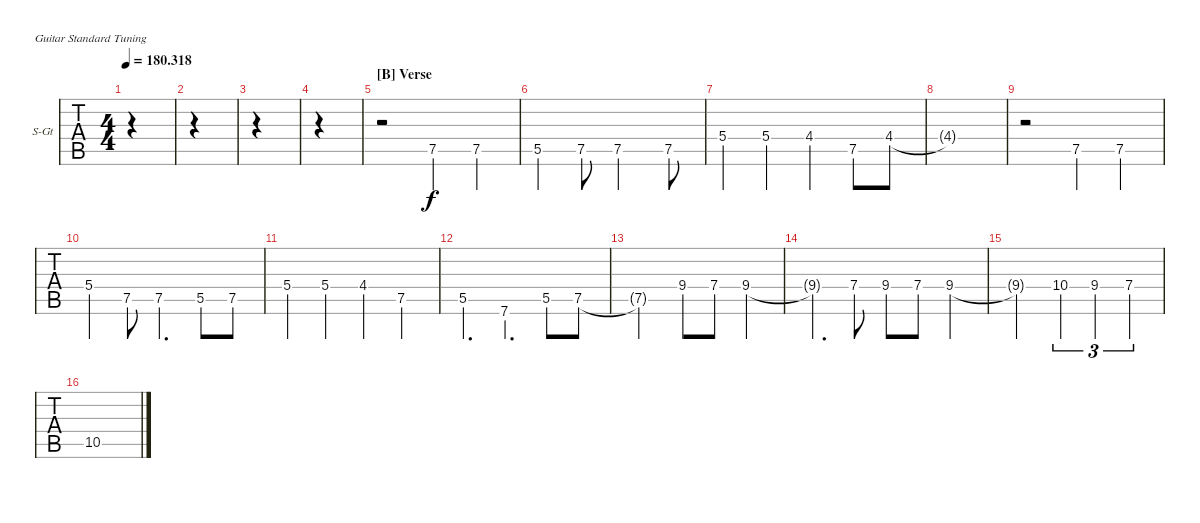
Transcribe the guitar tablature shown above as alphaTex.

\defaultSystemsLayout 4
\bracketExtendMode groupsimilarinstruments
\multiBarRest
\firstSystemTrackNameOrientation horizontal
\otherSystemsTrackNameOrientation horizontal
\track ("Vocals" "S-Gt") {instrument acousticguitarsteel}
\staff {tabs}
\tuning (E4 B3 G3 D3 A2 E2)
\ts (4 4)
\tempo
180.318
\accidentals auto
\clef g2
\ottava regular
\simile none
\ks c
|
|
|
|
\section ("B" "Verse")
r.2 7.5.4 7.5.4 |
5.5.4 7.5.8 7.5.2 7.5.8 |
5.4.4 5.4.4 4.4.4 7.5.8 4.4.8 |
4.4{t}.1 |
r.2 7.5.4 7.5.4 |
5.4.4 7.5.8 7.5.4{d} 5.5.8 7.5.8 |
5.4.4 5.4.4 4.4.4 7.5.4 |
5.5.4{d} 7.6.4{d} 5.5.8 7.5.8 |
7.5{t}.2 9.4.8 7.4.8 9.4.4 |
9.4{t}.4{d} 7.4.8 9.4.8 7.4.8 9.4.4 |
9.4{t}.2 10.4.4{tu (3 2)} 9.4.4{tu (3 2)} 7.4.4{tu (3 2)} |
10.5.1
